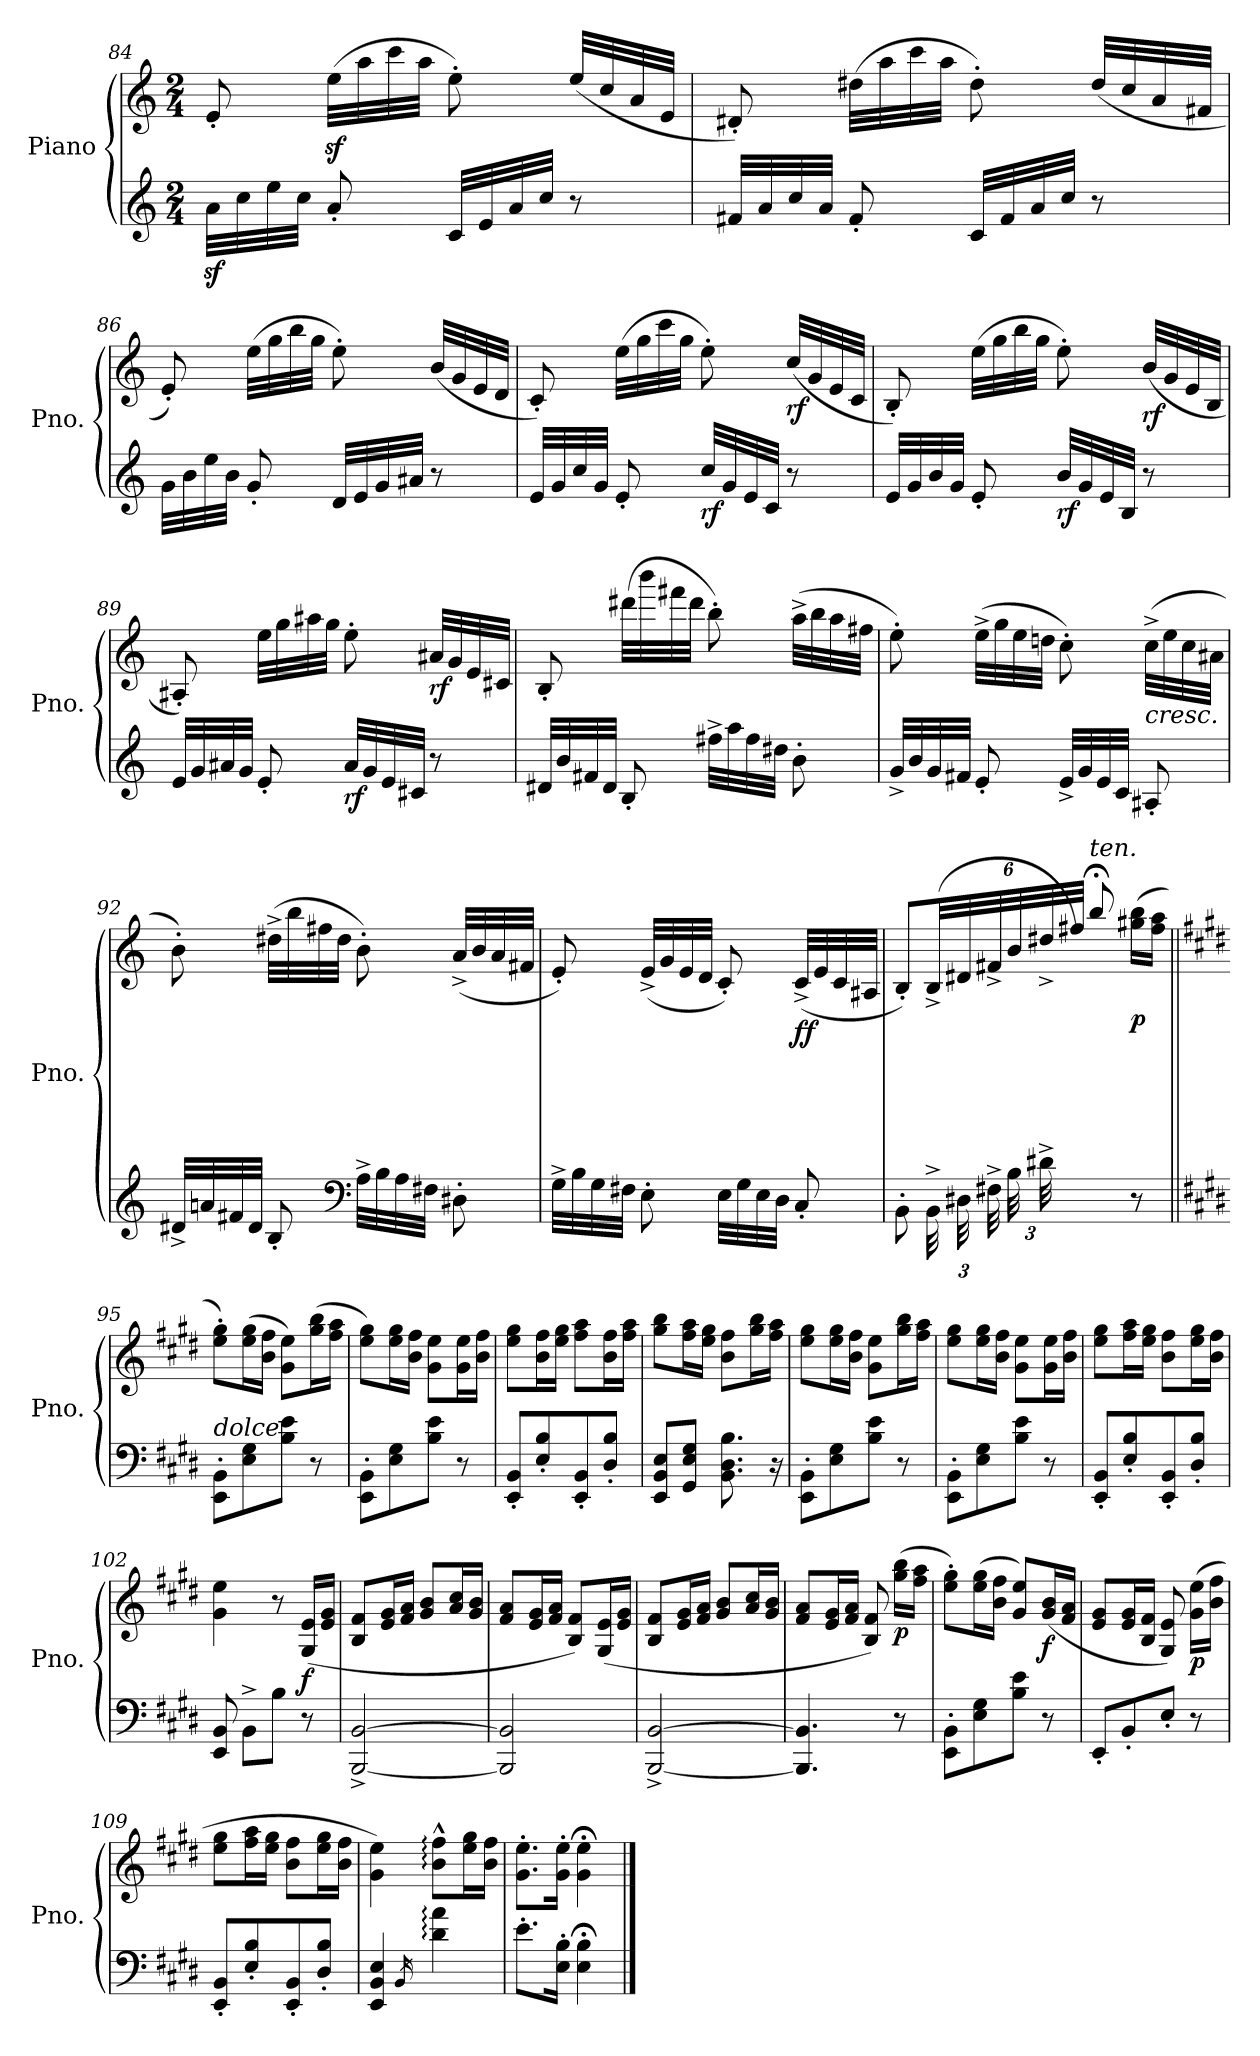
**kern	**kern	**dynam
*part1	*part1	*part1
*staff2	*staff1	*staff1/2
*I"Piano	*	*
*I'Pno.	*	*
!!LO:LB:g=z
*clefG2	*clefG2	*
*k[]	*k[]	*
*M2/4	*M2/4	*
=84	=84	=84
32az<\LLL	8e'/	.
32cc\	.	.
32ee\	.	.
32cc\JJJ	.	.
8a'/	(>32eez<\LLL	.
.	32aa\	.
.	32ccc\	.
.	32aa\JJJ	.
32c/LLL	8ee'\)	.
32e/	.	.
32a/	.	.
32cc/JJJ	.	.
8r	(<32ee/LLL	.
.	32cc/	.
.	32a/	.
.	32e/JJJ	.
=85	=85	=85
32f#X/LLL	8d#X'/)	.
32a/	.	.
32cc/	.	.
32a/JJJ	.	.
8f#'/	(>32dd#X\LLL	.
.	32aa\	.
.	32ccc\	.
.	32aa\JJJ	.
32c/LLL	8dd#'\)	.
32f#/	.	.
32a/	.	.
32cc/JJJ	.	.
8r	(<32dd#/LLL	.
.	32cc/	.
.	32a/	.
.	32f#X/JJJ	.
=86	=86	=86
32g\LLL	8e'/)	.
32b\	.	.
32ee\	.	.
32b\JJJ	.	.
8g'/	(>32ee\LLL	.
.	32gg\	.
.	32bb\	.
.	32gg\JJJ	.
32d/LLL	8ee'\)	.
32e/	.	.
32g/	.	.
32a#X/JJJ	.	.
8r	(<32b/LLL	.
.	32g/	.
.	32e/	.
.	32d/JJJ	.
!!LO:LB:g=z
=87	=87	=87
32e/LLL	8c'/)	.
32g/	.	.
32cc/	.	.
32g/JJJ	.	.
8e'/	(>32ee\LLL	.
.	32gg\	.
.	32ccc\	.
.	32gg\JJJ	.
!	!	!LO:DY:b=2
32cc/LLL	8ee'\)	rf
32g/	.	.
32e/	.	.
32c/JJJ	.	.
!	!	!LO:DY:b
8r	(<32cc/LLL	rf
.	32g/	.
.	32e/	.
.	32c/JJJ	.
=88	=88	=88
32e/LLL	8B'/)	.
32g/	.	.
32b/	.	.
32g/JJJ	.	.
8e'/	(>32ee\LLL	.
.	32gg\	.
.	32bb\	.
.	32gg\JJJ	.
!	!	!LO:DY:b=2
32b/LLL	8ee'\)	rf
32g/	.	.
32e/	.	.
32B/JJJ	.	.
!	!	!LO:DY:b
8r	(<32b/LLL	rf
.	32g/	.
.	32e/	.
.	32B/JJJ	.
!!LO:PB:g=z
=89	=89	=89
32e/LLL	8A#X'/)	.
32g/	.	.
32a#X/	.	.
32g/JJJ	.	.
8e'/	32ee\LLL	.
.	32gg\	.
.	32aa#X\	.
.	32gg\JJJ	.
!	!	!LO:DY:b=2
32a#/LLL	8ee'\	rf
32g/	.	.
32e/	.	.
32c#X/JJJ	.	.
!	!	!LO:DY:b
8r	32a#X/LLL	rf
.	32g/	.
.	32e/	.
.	32c#X/JJJ	.
=90	=90	=90
32d#X/LLL	8B'/	.
32b/	.	.
32f#X/	.	.
32d#/JJJ	.	.
8B'/	(>32ddd#X\LLL	.
.	32bbb\	.
.	32fff#X\	.
.	32ddd#\JJJ	.
32ff#X^\LLL	8bb'\)	.
32aa\	.	.
32ff#\	.	.
32dd#X\JJJ	.	.
8b'\	(>32aa^\LLL	.
.	32bb\	.
.	32aa\	.
.	32ff#X\JJJ	.
!!LO:LB:g=z
=91	=91	=91
32g^/LLL	8ee'\)	.
32b/	.	.
32g/	.	.
32f#X/JJJ	.	.
8e'/	(>32ee^\LLL	.
.	32gg\	.
.	32ee\	.
.	32ddn\JJJ	.
32e^/LLL	8cc'\)	.
32g/	.	.
32e/	.	.
32c/JJJ	.	.
!	!LO:TX:b:i:t=cresc.	!
8A#X'/	(>32cc^\LLL	.
.	32ee\	.
.	32cc\	.
.	32a#X\JJJ	.
=92	=92	=92
32d#X^/LLL	8b'\)	.
32an/	.	.
32f#X/	.	.
32d#/JJJ	.	.
8B'/	(>32dd#X^\LLL	.
.	32bb\	.
.	32ff#X\	.
.	32dd#\JJJ	.
*clefF4	*	*
32A^\LLL	8b'\)	.
32B\	.	.
32A\	.	.
32F#X\JJJ	.	.
8D#X'\	(<32a^/LLL	.
.	32b/	.
.	32a/	.
.	32f#X/JJJ	.
!!LO:LB:g=z
=93	=93	=93
32G^\LLL	8e'/)	.
32B\	.	.
32G\	.	.
32F#X\JJJ	.	.
8E'\	(<32e^/LLL	.
.	32g/	.
.	32e/	.
.	32d/JJJ	.
32E\LLL	8c'/)	.
32G\	.	.
32E\	.	.
32D\JJJ	.	.
!	!	!LO:DY:b
8C'/	(<32c^/LLL	ff
.	32e/	.
.	32c/	.
.	32A#X/JJJ	.
=94	=94	=94
*	*^	*
8BB'\L	8B'/L)	48%11ryy	.
*Xbrackettup	*Xbrackettup	*	*
(<48BB^\LL	(>48B^/LL	.	.
48D#X\	48d#X/	.	.
48F#X^\	48f#X^/	.	.
48B\	48b/	.	.
48d#X^\	48dd#X^/	.	.
48%7ryy	48ff#X/JJJ	48f#X\JJJ)	.
!	!LO:TX:a:i:t=ten.	!	!
.	8bb;</)	8b\	.
!	!	!	!LO:DY:b
8r	(>16gg#X\ 16bb\LL	8ryy	p
.	16ff#\ 16aa\JJ	.	.
*	*v	*v	*
=95||	=95||	=95||
*k[f#c#g#d#]	*k[f#c#g#d#]	*
!LO:TX:a:i:t=dolce	!	!
8EE\' 8BB\'L	8ee\' 8gg#\'L)	.
8E\ 8G#\	(>16ee\ 16gg#\L	.
.	16b\ 16ff#\JJ	.
8B\ 8e\J	8g#\ 8ee\L)	.
8r	(>16gg#\ 16bb\L	.
.	16ff#\ 16aa\JJ	.
!!LO:LB:g=z
=96	=96	=96
8EE\' 8BB\'L	8ee\ 8gg#\L)	.
8E\ 8G#\	16ee\ 16gg#\L	.
.	16b\ 16ff#\JJ	.
8B\ 8e\J	8g#\ 8ee\L	.
8r	16g#\ 16ee\L	.
.	16b\ 16ff#\JJ	.
=97	=97	=97
8EE/' 8BB/'L	8ee\ 8gg#\L	.
8E/' 8B/'	16b\ 16ff#\L	.
.	16ee\ 16gg#\JJ	.
8EE/' 8BB/'	8ff#\ 8aa\L	.
8D#/' 8B/'J	16b\ 16ff#\L	.
.	16ff#\ 16aa\JJ	.
=98	=98	=98
8EE/ 8BB/ 8E/L	8gg#\ 8bb\L	.
8GG#/ 8E/ 8G#/J	16ff#\ 16aa\L	.
.	16ee\ 16gg#\JJ	.
8.BB\ 8.D#\ 8.B\	8b\ 8ff#\L	.
.	16gg#\ 16bb\L	.
16r	16ff#\ 16aa\JJ	.
=99	=99	=99
8EE\' 8BB\'L	8ee\ 8gg#\L	.
8E\ 8G#\	16ee\ 16gg#\L	.
.	16b\ 16ff#\JJ	.
8B\ 8e\J	8g#\ 8ee\L	.
8r	16gg#\ 16bb\L	.
.	16ff#\ 16aa\JJ	.
=100	=100	=100
8EE\' 8BB\'L	8ee\ 8gg#\L	.
8E\ 8G#\	16ee\ 16gg#\L	.
.	16b\ 16ff#\JJ	.
8B\ 8e\J	8g#\ 8ee\L	.
8r	16g#\ 16ee\L	.
.	16b\ 16ff#\JJ	.
!!LO:LB:g=z
=101	=101	=101
8EE/' 8BB/'L	8ee\ 8gg#\L	.
8E/' 8B/'	16ff#\ 16aa\L	.
.	16ee\ 16gg#\JJ	.
8EE/' 8BB/'	8b\ 8ff#\L	.
8D#/' 8B/'J	16ee\ 16gg#\L	.
.	16b\ 16ff#\JJ	.
=102	=102	=102
8EE/ 8BB/	4g#\ 4ee\	.
8BB^\L	.	.
8B\J	8r	.
!	!	!LO:DY:b
8r	(<16G#/ 16e/LL	f
.	16e/ 16g#/JJ	.
=103	=103	=103
[2BBB/^ [2BB/^	8B/ 8f#/L	.
.	16e/ 16g#/L	.
.	16f#/ 16a/JJ	.
.	8g#/ 8b/L	.
.	16a/ 16cc#/L	.
.	16g#/ 16b/JJ	.
=104	=104	=104
2BBB/] 2BB/]	8f#/ 8a/L	.
.	16e/ 16g#/L	.
.	16f#/ 16a/JJ	.
.	8B/ 8f#/L)	.
.	(<16G#/ 16e/L	.
.	16e/ 16g#/JJ	.
=105	=105	=105
[2BBB/^ [2BB/^	8B/ 8f#/L	.
.	16e/ 16g#/L	.
.	16f#/ 16a/JJ	.
.	8g#/ 8b/L	.
.	16a/ 16cc#/L	.
.	16g#/ 16b/JJ	.
=106	=106	=106
4.BBB/] 4.BB/]	8f#/ 8a/L	.
.	16e/ 16g#/L	.
.	16f#/ 16a/JJ	.
.	8B/ 8f#/)	.
!	!	!LO:DY:b
8r	(>16gg#\ 16bb\LL	p
.	16ff#\ 16aa\JJ	.
!!LO:PB:g=z
=107	=107	=107
8EE\' 8BB\'L	8ee\' 8gg#\'L)	.
8E\ 8G#\	(>16ee\ 16gg#\L	.
.	16b\ 16ff#\JJ	.
8B\ 8e\J	8g#/ 8ee/L)	.
!	!	!LO:DY:b
8r	(<16g#/ 16b/L	f
.	16f#/ 16a/JJ	.
=108	=108	=108
8EE'/L	8e/ 8g#/L	.
8BB'/	16e/ 16g#/L	.
.	16B/ 16f#/JJ	.
8E'/J	8G#/ 8e/)	.
!	!	!LO:DY:b
8r	(>16g#\ 16ee\LL	p
.	16b\ 16ff#\JJ	.
=109	=109	=109
8EE/' 8BB/'L	8ee\ 8gg#\L	.
8E/' 8B/'	16ff#\ 16aa\L	.
.	16ee\ 16gg#\JJ	.
8EE/' 8BB/'	8b\ 8ff#\L	.
8D#/' 8B/'J	16ee\ 16gg#\L	.
.	16b\ 16ff#\JJ	.
=110	=110	=110
4EE/ 4BB/ 4E/	4g#\ 4ee\)	.
16qBB/	.	.
4d#\: 4a\:	8b\:^^ 8ff#\:^^L	.
.	16ee\ 16gg#\L	.
.	16b\ 16ff#\JJ	.
=111	=111	=111
8.e'\L	8.g#\' 8.ee\'L	.
16E\' 16B\'Jk	16g#\' 16ee\'Jk	.
4E\;< 4B\;<	4g#\;< 4ee\;<	.
==	==	==
*-	*-	*-
